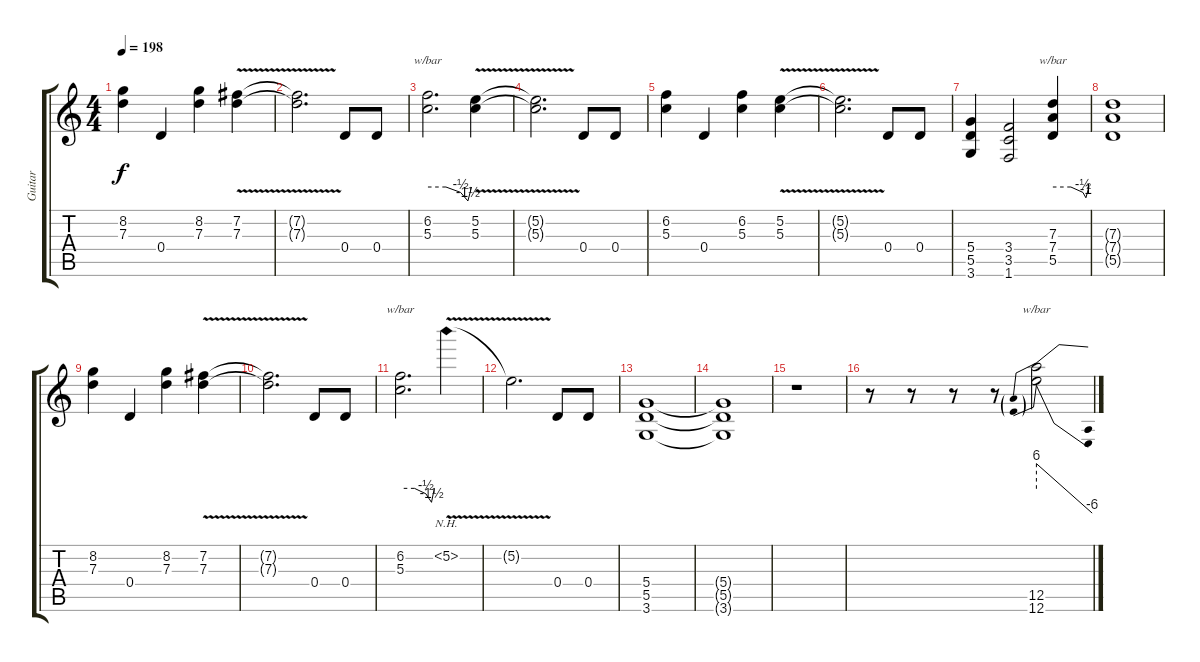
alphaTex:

\track ("Guitar" "Guitar") {instrument distortionguitar}
\staff {score tabs}
\tuning (E4 B3 G3 D3 A2 E2) {hide}
\ts (4 4)
\tempo 198
\clef g2
\ks c
(8.2 7.3).4{dy f} 0.4.4 (8.2 7.3).4 (7.2{v} 7.3{v}).4 |
(7.2{v t} 7.3{v t}).2{d} 0.4.8 0.4.8 |
(6.2 5.3).2{d tbe (custom default 0 0 25 0 45 -2 55 -6 60 0)} (5.2{v} 5.3{v}).4 |
(5.2{v t} 5.3{v t}).2{d} 0.4.8 0.4.8 |
(6.2 5.3).4 0.4.4 (6.2 5.3).4 (5.2{v} 5.3{v}).4 |
(5.2{v t} 5.3{v t}).2{d} 0.4.8 0.4.8 |
(5.4 5.5 3.6).4 (3.4 3.5 1.6).2 (7.3 7.4 5.5).4{tbe (custom default 0 0 30 0 50 -2 55 -4 60 0)} |
(7.3{t} 7.4{t} 5.5{t}).1 |
(8.2 7.3).4 0.4.4 (8.2 7.3).4 (7.2{v} 7.3{v}).4 |
(7.2{v t} 7.3{v t}).2{d} 0.4.8 0.4.8 |
(6.2 5.3).2{d tbe (custom default 0 0 25 0 45 -2 55 -6 60 0)} 5.2{nh v}.4 |
5.2{v t}.2{d} 0.4.8 0.4.8 |
(5.4 5.5 3.6).1 |
(5.4{t} 5.5{t} 3.6{t}).1 |
r.1 |
r.8 r.8 r.8 r.8 (12.5 12.6).2{tbe (predivedive default 0 24 60 -24)}
